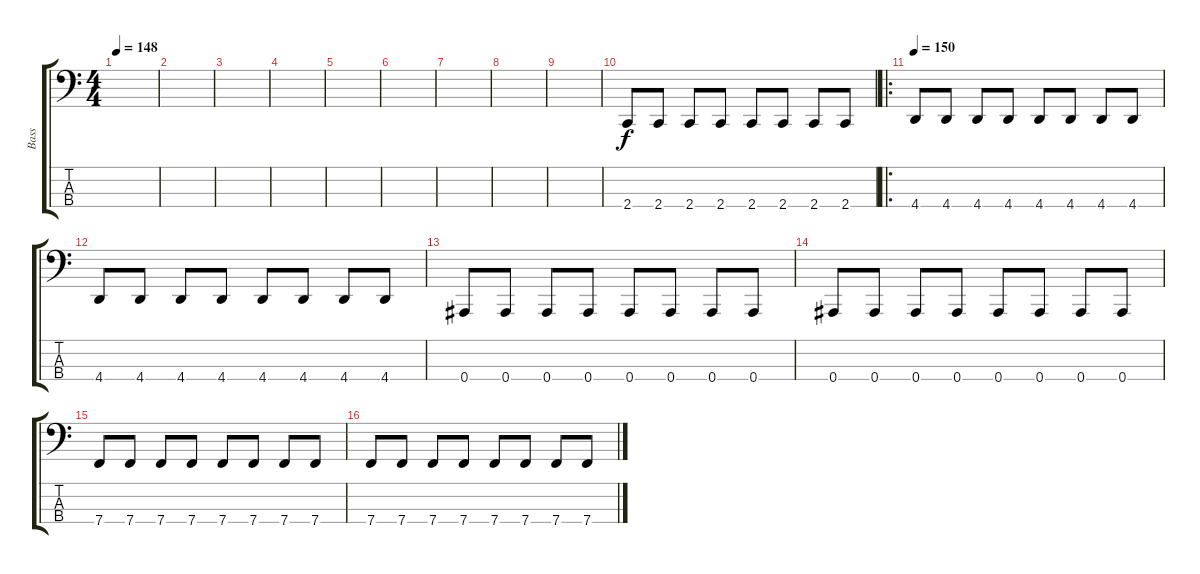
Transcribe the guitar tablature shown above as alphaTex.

\track ("Bass" "Bass") {solo instrument electricbasspick}
\staff {score tabs}
\tuning (Eb2 Bb1 F1 Bb0) {hide}
\ts (4 4)
\tempo 148
\clef f4
\ks c
|
|
|
|
|
|
|
|
|
2.4.8 2.4.8 2.4.8 2.4.8 2.4.8 2.4.8 2.4.8 2.4.8 |
\ro
\tempo 150
4.4.8 4.4.8 4.4.8 4.4.8 4.4.8 4.4.8 4.4.8 4.4.8 |
4.4.8 4.4.8 4.4.8 4.4.8 4.4.8 4.4.8 4.4.8 4.4.8 |
0.4.8 0.4.8 0.4.8 0.4.8 0.4.8 0.4.8 0.4.8 0.4.8 |
0.4.8 0.4.8 0.4.8 0.4.8 0.4.8 0.4.8 0.4.8 0.4.8 |
7.4.8 7.4.8 7.4.8 7.4.8 7.4.8 7.4.8 7.4.8 7.4.8 |
7.4.8 7.4.8 7.4.8 7.4.8 7.4.8 7.4.8 7.4.8 7.4.8
